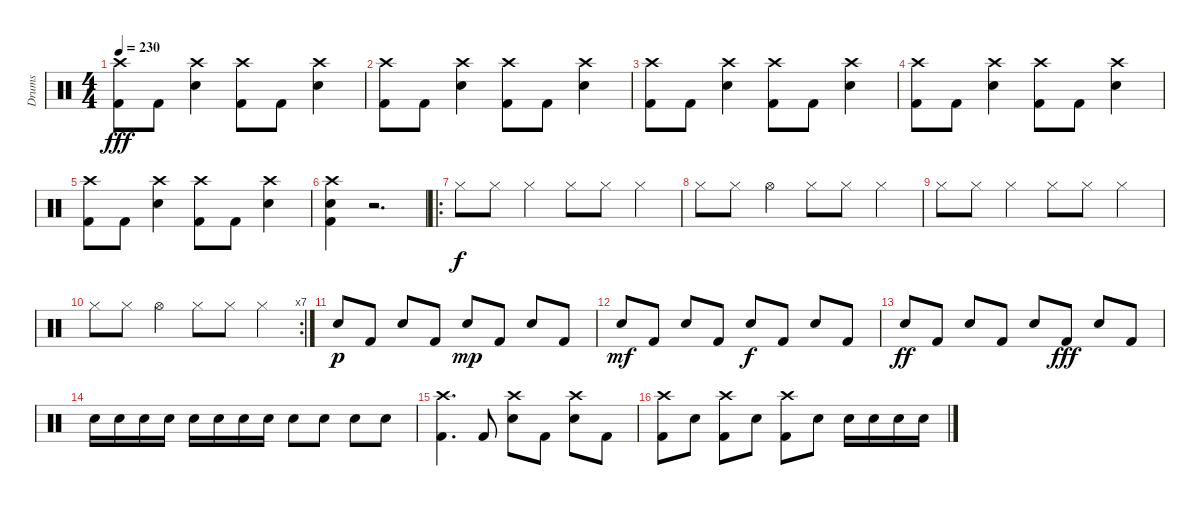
\track ("Drums" "Drums") {instrument percussion}
\staff {score}
\articulation defaults
\ts (4 4)
\tempo 230
\clef neutral
\ks c
("Crash high (hit)" "Kick (hit) 2").8{dy fff} "Kick (hit) 2".8 ("Crash high (hit)" "Electric Snare (hit)").4 ("Crash high (hit)" "Kick (hit) 2").8 "Kick (hit) 2".8 ("Crash high (hit)" "Electric Snare (hit)").4 |
("Crash high (hit)" "Kick (hit) 2").8 "Kick (hit) 2".8 ("Crash high (hit)" "Electric Snare (hit)").4 ("Crash high (hit)" "Kick (hit) 2").8 "Kick (hit) 2".8 ("Crash high (hit)" "Electric Snare (hit)").4 |
("Crash high (hit)" "Kick (hit) 2").8 "Kick (hit) 2".8 ("Crash high (hit)" "Electric Snare (hit)").4 ("Crash high (hit)" "Kick (hit) 2").8 "Kick (hit) 2".8 ("Crash high (hit)" "Electric Snare (hit)").4 |
("Crash high (hit)" "Kick (hit) 2").8 "Kick (hit) 2".8 ("Crash high (hit)" "Electric Snare (hit)").4 ("Crash high (hit)" "Kick (hit) 2").8 "Kick (hit) 2".8 ("Crash high (hit)" "Electric Snare (hit)").4 |
("Crash high (hit)" "Kick (hit) 2").8 "Kick (hit) 2".8 ("Crash high (hit)" "Electric Snare (hit)").4 ("Crash high (hit)" "Kick (hit) 2").8 "Kick (hit) 2".8 ("Crash high (hit)" "Electric Snare (hit)").4 |
("Crash high (hit)" "Electric Snare (hit)" "Kick (hit) 2").4 r.2{d} |
\ro "Hi-Hat (closed)".8{dy f} "Hi-Hat (closed)".8 "Hi-Hat (closed)".4 "Hi-Hat (closed)".8 "Hi-Hat (closed)".8 "Hi-Hat (closed)".4
|
"Hi-Hat (closed)".8 "Hi-Hat (closed)".8 "Hi-Hat (open)".4 "Hi-Hat (closed)".8 "Hi-Hat (closed)".8 "Hi-Hat (closed)".4 |
"Hi-Hat (closed)".8 "Hi-Hat (closed)".8 "Hi-Hat (closed)".4 "Hi-Hat (closed)".8 "Hi-Hat (closed)".8 "Hi-Hat (closed)".4 |
\rc 7 "Hi-Hat (closed)".8 "Hi-Hat (closed)".8 "Hi-Hat (open)".4 "Hi-Hat (closed)".8 "Hi-Hat (closed)".8 "Hi-Hat (closed)".4
|
"Electric Snare (hit)".8{dy p} "Kick (hit) 2".8 "Electric Snare (hit)".8 "Kick (hit) 2".8 "Electric Snare (hit)".8{dy mp} "Kick (hit) 2".8 "Electric Snare (hit)".8 "Kick (hit) 2".8 |
"Electric Snare (hit)".8{dy mf} "Kick (hit) 2".8 "Electric Snare (hit)".8 "Kick (hit) 2".8 "Electric Snare (hit)".8{dy f} "Kick (hit) 2".8 "Electric Snare (hit)".8 "Kick (hit) 2".8 |
"Electric Snare (hit)".8{dy ff} "Kick (hit) 2".8 "Electric Snare (hit)".8 "Kick (hit) 2".8 "Electric Snare (hit)".8 "Kick (hit) 2".8{dy fff} "Electric Snare (hit)".8 "Kick (hit) 2".8 |
"Electric Snare (hit)".16 "Electric Snare (hit)".16 "Electric Snare (hit)".16 "Electric Snare (hit)".16 "Electric Snare (hit)".16 "Electric Snare (hit)".16 "Electric Snare (hit)".16 "Electric Snare (hit)".16 "Electric Snare (hit)".8 "Electric Snare (hit)".8 "Electric Snare (hit)".8 "Electric Snare (hit)".8 |
("Crash high (hit)" "Kick (hit) 2").4{d} "Kick (hit) 2".8 ("Crash high (hit)" "Electric Snare (hit)").8 "Kick (hit) 2".8 ("Crash high (hit)" "Electric Snare (hit)").8 "Kick (hit) 2".8 |
("Crash high (hit)" "Kick (hit) 2").8 "Electric Snare (hit)".8 ("Crash high (hit)" "Kick (hit) 2").8 "Electric Snare (hit)".8 ("Crash high (hit)" "Kick (hit) 2").8 "Electric Snare (hit)".8 "Electric Snare (hit)".16 "Electric Snare (hit)".16 "Electric Snare (hit)".16 "Electric Snare (hit)".16
